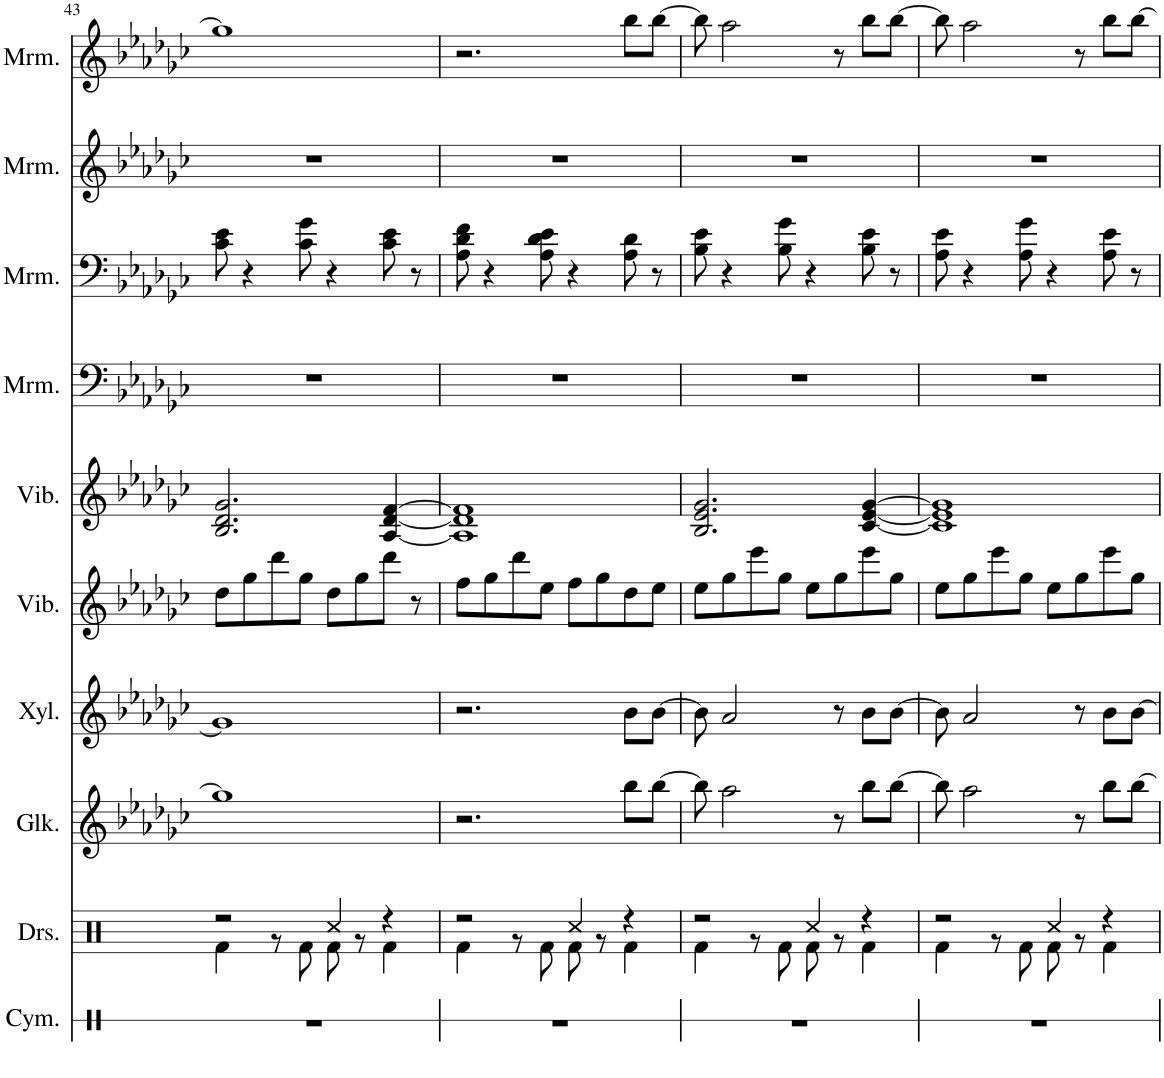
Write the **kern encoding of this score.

**kern	**kern	**kern	**kern	**kern	**kern	**kern	**kern	**kern	**kern
*part10	*part9	*part8	*part7	*part6	*part5	*part4	*part3	*part2	*part1
*staff10	*staff9	*staff8	*staff7	*staff6	*staff5	*staff4	*staff3	*staff2	*staff1
*I"Cymbal	*I"Drumset	*I"Glockenspiel	*I"Xylophone	*I"Vibraphone	*I"Vibraphone	*I"Marimba	*I"Marimba	*I"Marimba	*I"Marimba
*I'Cym.	*I'Drs.	*I'Glk.	*I'Xyl.	*I'Vib.	*I'Vib.	*I'Mrm.	*I'Mrm.	*I'Mrm.	*I'Mrm.
!!LO:PB:g=z
*clefX	*clefX	*clefG2	*clefG2	*clefG2	*clefG2	*clefF4	*clefF4	*clefG2	*clefG2
*	*	*Trd-14c-24	*Trd-7c-12	*	*	*	*	*	*
*k[]	*k[]	*k[b-e-a-d-g-c-]	*k[b-e-a-d-g-c-]	*k[b-e-a-d-g-c-]	*k[b-e-a-d-g-c-]	*k[b-e-a-d-g-c-]	*k[b-e-a-d-g-c-]	*k[b-e-a-d-g-c-]	*k[b-e-a-d-g-c-]
*M4/4	*M4/4	*M4/4	*M4/4	*M4/4	*M4/4	*M4/4	*M4/4	*M4/4	*M4/4
=43	=43	=43	=43	=43	=43	=43	=43	=43	=43
*	*^	*	*	*	*	*	*	*	*
1r	2r	4Rf\	1gg-]	1g-]	8dd-\L	2.B-/ 2.d-/ 2.g-/	1r	8c-\ 8e-\	1r	1gg-]
.	.	.	.	.	8gg-\	.	.	4r	.	.
.	.	8r	.	.	8ddd-\	.	.	.	.	.
.	.	8Rf\	.	.	8gg-\J	.	.	8c-\ 8g-\	.	.
.	4Rcc/	8Rf\	.	.	8dd-\L	.	.	4r	.	.
.	.	8r	.	.	8gg-\	.	.	.	.	.
.	4r	4Rf\	.	.	8ddd-\J	[4A-/ [4d-/ [4f/	.	8c-\ 8e-\	.	.
.	.	.	.	.	8r	.	.	8r	.	.
=44	=44	=44	=44	=44	=44	=44	=44	=44	=44	=44
1r	2r	4Rf\	2.r	2.r	8ff\L	1A-] 1d-] 1f]	1r	8A-\ 8d-\ 8f\	1r	2.r
.	.	.	.	.	8gg-\	.	.	4r	.	.
.	.	8r	.	.	8ddd-\	.	.	.	.	.
.	.	8Rf\	.	.	8ee-\J	.	.	8A-\ 8d-\ 8e-\	.	.
.	4Rcc/	8Rf\	.	.	8ff\L	.	.	4r	.	.
.	.	8r	.	.	8gg-\	.	.	.	.	.
.	4r	4Rf\	8bb-\L	8b-\L	8dd-\	.	.	8A-\ 8d-\	.	8bb-\L
.	.	.	[8bb-\J	[8b-\J	8ee-\J	.	.	8r	.	[8bb-\J
=45	=45	=45	=45	=45	=45	=45	=45	=45	=45	=45
1r	2r	4Rf\	8bb-\]	8b-\]	8ee-\L	2.B-/ 2.e-/ 2.g-/	1r	8B-\ 8e-\	1r	8bb-\]
.	.	.	2aa-\	2a-/	8gg-\	.	.	4r	.	2aa-\
.	.	8r	.	.	8eee-\	.	.	.	.	.
.	.	8Rf\	.	.	8gg-\J	.	.	8B-\ 8g-\	.	.
.	4Rcc/	8Rf\	.	.	8ee-\L	.	.	4r	.	.
.	.	8r	8r	8r	8gg-\	.	.	.	.	8r
.	4r	4Rf\	8bb-\L	8b-\L	8eee-\	[4c-/ [4e-/ [4g-/	.	8B-\ 8e-\	.	8bb-\L
.	.	.	[8bb-\J	[8b-\J	8gg-\J	.	.	8r	.	[8bb-\J
=46	=46	=46	=46	=46	=46	=46	=46	=46	=46	=46
1r	2r	4Rf\	8bb-\]	8b-\]	8ee-\L	1c-] 1e-] 1g-]	1r	8A-\ 8e-\	1r	8bb-\]
.	.	.	2aa-\	2a-/	8gg-\	.	.	4r	.	2aa-\
.	.	8r	.	.	8eee-\	.	.	.	.	.
.	.	8Rf\	.	.	8gg-\J	.	.	8A-\ 8g-\	.	.
.	4Rcc/	8Rf\	.	.	8ee-\L	.	.	4r	.	.
.	.	8r	8r	8r	8gg-\	.	.	.	.	8r
.	4r	4Rf\	8bb-\L	8b-\L	8eee-\	.	.	8A-\ 8e-\	.	8bb-\L
.	.	.	[8bb-\J	[8b-\J	8gg-\J	.	.	8r	.	[8bb-\J
*	*v	*v	*	*	*	*	*	*	*	*
=	=	=	=	=	=	=	=	=	=
*-	*-	*-	*-	*-	*-	*-	*-	*-	*-
